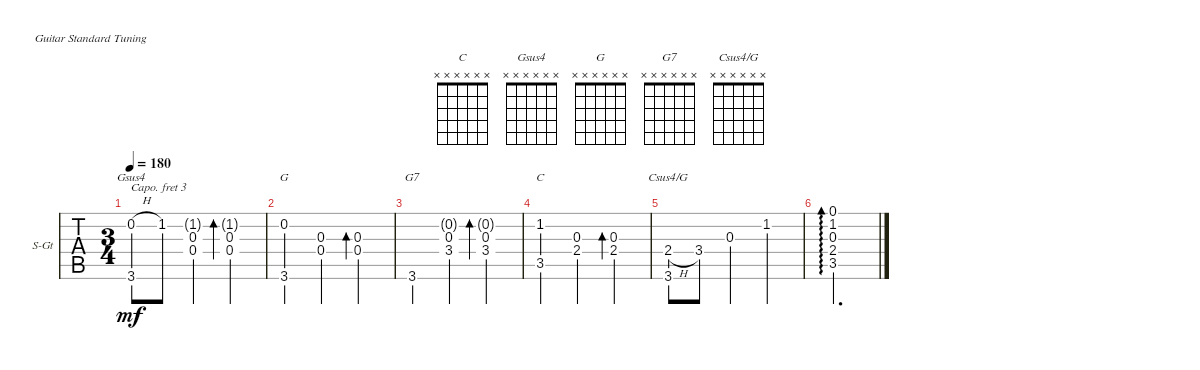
\defaultSystemsLayout 4
\bracketExtendMode groupsimilarinstruments
\firstSystemTrackNameOrientation horizontal
\otherSystemsTrackNameOrientation horizontal
\track ("Steel Guitar" "S-Gt") {instrument acousticguitarsteel}
\staff {tabs}
\capo 3
\tuning (E4 B3 G3 D3 A2 E2)
\chord ("C" x x x x x x)
\chord ("Gsus4" x x x x x x)
\chord ("G" x x x x x x)
\chord ("G7" x x x x x x)
\chord ("Csus4/G" x x x x x x)
\ts (3 4)
\tempo 180
\clef g2
\ks eb
(3.6 0.2{h}).8{ch "Gsus4" dy mf} 1.2.8 (0.4 0.3{rf 1} 1.2{g}).4 (0.3 0.4 1.2{g}).4{bd 114} |
(3.6 0.2).4{ch "G"} (0.4 0.3{rf 1}).4 (0.3 0.4).4{bd 114} |
\scale
0.251039 3.6.4{ch "G7"} (3.4 0.3{rf 1} 0.2{g}).4 (3.4 0.3 0.2{g}).4{bd 114} |
\scale
0.215744 (3.5 1.2).4{ch "C"} (2.4 0.3{rf 1}).4 (0.3 2.4).4{bd 114} |
\scale
0.236884 (3.6 2.4{h}).8{ch "Csus4/G"} 3.4.8 0.3.4 1.2.4 |
\scale
0.296647 (3.5 2.4 0.3 1.2 0.1).2{d ad 0}
